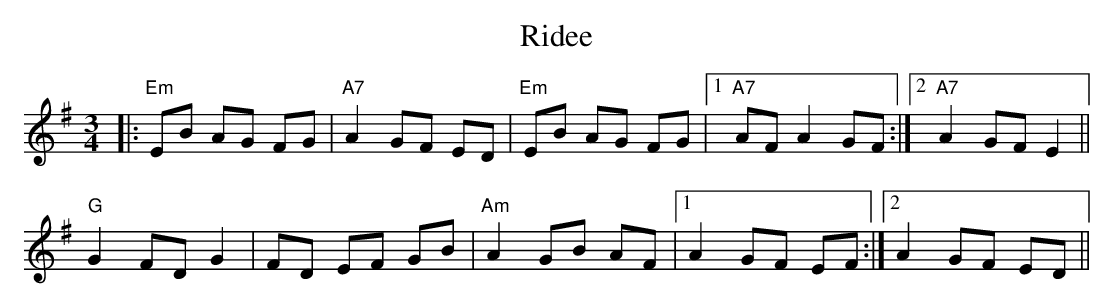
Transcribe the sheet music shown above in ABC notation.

X:1
T: Ridee
M: 3/4
L: 1/8
K: Emin
|:"Em" EB AG FG|"A7" A2 GF ED|"Em" EB AG FG|1 "A7" AF A2 GF:|2 "A7" A2 GF E2||
"G" G2 FD G2|FD EF GB|"Am" A2 GB AF|1 A2 GF EF:|2 A2 GF ED||
